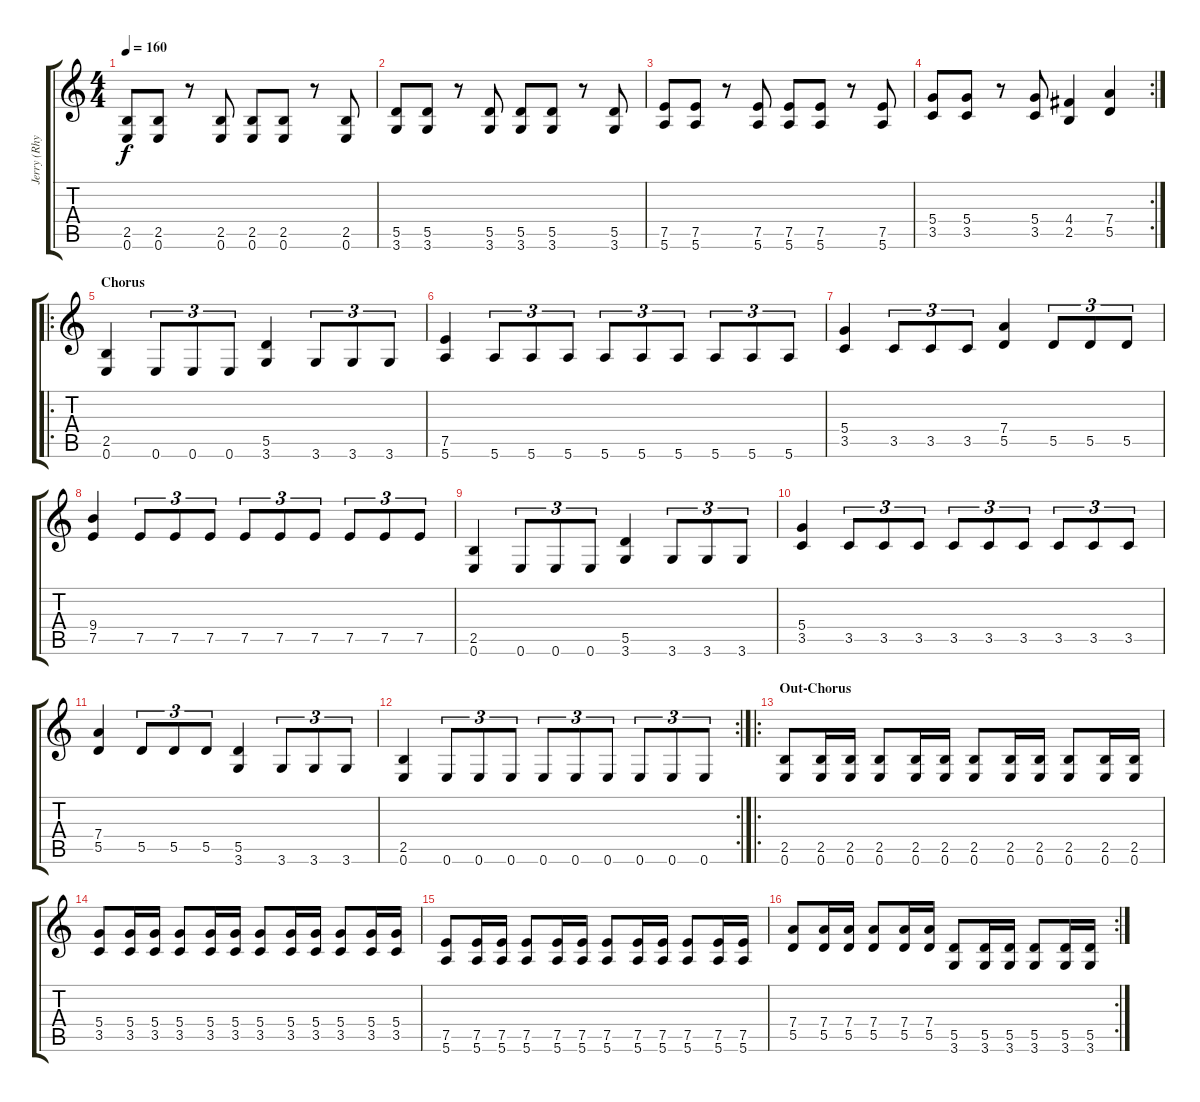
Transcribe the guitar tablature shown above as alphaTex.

\track ("Jerry (Rhythm)" "Jerry (Rhy") {instrument distortionguitar}
\staff {score tabs}
\tuning (E4 B3 G3 D3 A2 E2) {hide}
\ts (4 4)
\tempo 160
\clef g2
\ks c
(2.5 0.6).8{dy f} (2.5 0.6).8 r.8 (2.5 0.6).8 (2.5 0.6).8 (2.5 0.6).8 r.8 (2.5 0.6).8 |
(5.5 3.6).8 (5.5 3.6).8 r.8 (5.5 3.6).8 (5.5 3.6).8 (5.5 3.6).8 r.8 (5.5 3.6).8 |
(7.5 5.6).8 (7.5 5.6).8 r.8 (7.5 5.6).8 (7.5 5.6).8 (7.5 5.6).8 r.8 (7.5 5.6).8 |
\rc 2
(5.4 3.5).8 (5.4 3.5).8 r.8 (5.4 3.5).8 (4.4 2.5).4 (7.4 5.5).4 |
\ro
\section ("" "Chorus")
(2.5 0.6).4 0.6.8{tu (3 2)} 0.6.8{tu (3 2)} 0.6.8{tu (3 2)} (5.5 3.6).4 3.6.8{tu (3 2)} 3.6.8{tu (3 2)} 3.6.8{tu (3 2)} |
(7.5 5.6).4 5.6.8{tu (3 2)} 5.6.8{tu (3 2)} 5.6.8{tu (3 2)} 5.6.8{tu (3 2)} 5.6.8{tu (3 2)} 5.6.8{tu (3 2)} 5.6.8{tu (3 2)} 5.6.8{tu (3 2)} 5.6.8{tu (3 2)} |
(5.4 3.5).4 3.5.8{tu (3 2)} 3.5.8{tu (3 2)} 3.5.8{tu (3 2)} (7.4 5.5).4 5.5.8{tu (3 2)} 5.5.8{tu (3 2)} 5.5.8{tu (3 2)} |
(9.4 7.5).4 7.5.8{tu (3 2)} 7.5.8{tu (3 2)} 7.5.8{tu (3 2)} 7.5.8{tu (3 2)} 7.5.8{tu (3 2)} 7.5.8{tu (3 2)} 7.5.8{tu (3 2)} 7.5.8{tu (3 2)} 7.5.8{tu (3 2)} |
(2.5 0.6).4 0.6.8{tu (3 2)} 0.6.8{tu (3 2)} 0.6.8{tu (3 2)} (5.5 3.6).4 3.6.8{tu (3 2)} 3.6.8{tu (3 2)} 3.6.8{tu (3 2)} |
(5.4 3.5).4 3.5.8{tu (3 2)} 3.5.8{tu (3 2)} 3.5.8{tu (3 2)} 3.5.8{tu (3 2)} 3.5.8{tu (3 2)} 3.5.8{tu (3 2)} 3.5.8{tu (3 2)} 3.5.8{tu (3 2)} 3.5.8{tu (3 2)} |
(7.4 5.5).4 5.5.8{tu (3 2)} 5.5.8{tu (3 2)} 5.5.8{tu (3 2)} (5.5 3.6).4 3.6.8{tu (3 2)} 3.6.8{tu (3 2)} 3.6.8{tu (3 2)} |
\rc 2
(2.5 0.6).4 0.6.8{tu (3 2)} 0.6.8{tu (3 2)} 0.6.8{tu (3 2)} 0.6.8{tu (3 2)} 0.6.8{tu (3 2)} 0.6.8{tu (3 2)} 0.6.8{tu (3 2)} 0.6.8{tu (3 2)} 0.6.8{tu (3 2)} |
\ro
\section ("" "Out-Chorus")
(2.5 0.6).8 (2.5 0.6).16 (2.5 0.6).16 (2.5 0.6).8 (2.5 0.6).16 (2.5 0.6).16 (2.5 0.6).8 (2.5 0.6).16 (2.5 0.6).16 (2.5 0.6).8 (2.5 0.6).16 (2.5 0.6).16 |
(5.4 3.5).8 (5.4 3.5).16 (5.4 3.5).16 (5.4 3.5).8 (5.4 3.5).16 (5.4 3.5).16 (5.4 3.5).8 (5.4 3.5).16 (5.4 3.5).16 (5.4 3.5).8 (5.4 3.5).16 (5.4 3.5).16 |
(7.5 5.6).8 (7.5 5.6).16 (7.5 5.6).16 (7.5 5.6).8 (7.5 5.6).16 (7.5 5.6).16 (7.5 5.6).8 (7.5 5.6).16 (7.5 5.6).16 (7.5 5.6).8 (7.5 5.6).16 (7.5 5.6).16 |
\rc 2
(7.4 5.5).8 (7.4 5.5).16 (7.4 5.5).16 (7.4 5.5).8 (7.4 5.5).16 (7.4 5.5).16 (5.5 3.6).8 (5.5 3.6).16 (5.5 3.6).16 (5.5 3.6).8 (5.5 3.6).16 (5.5 3.6).16
